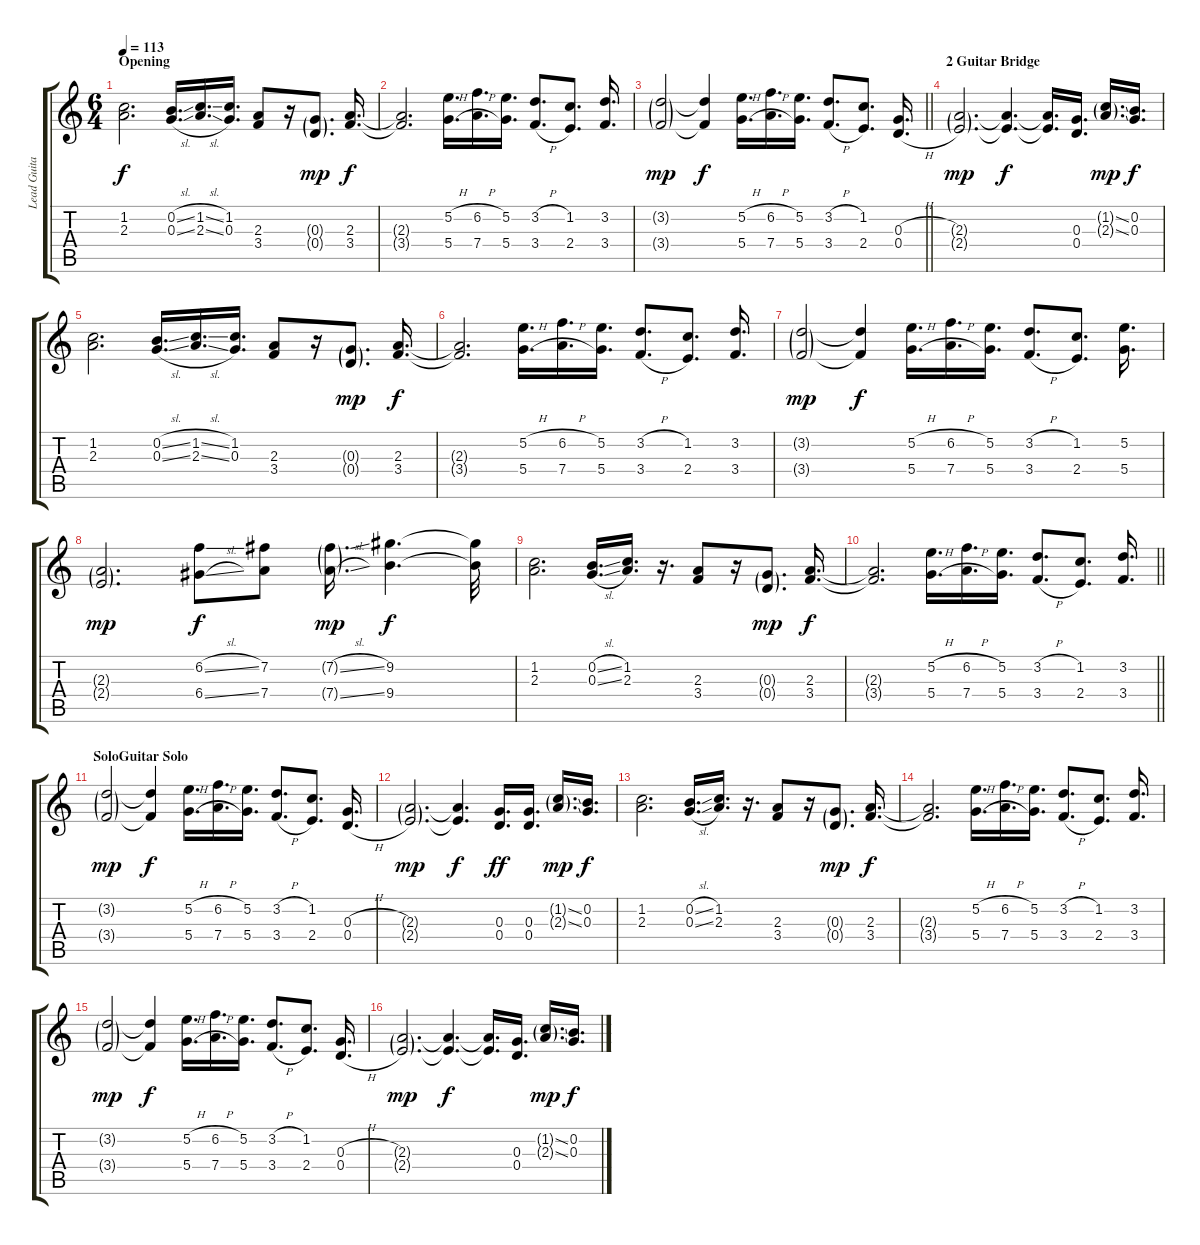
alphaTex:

\track ("Lead Guitar" "Lead Guita") {instrument electricguitarjazz}
\staff {score tabs}
\tuning (E4 B3 G3 D3 A2 E2) {hide}
\ts (6 4)
\section ("" "Opening")
\tempo 113
\clef g2
\ks c
(1.2 2.3).2{d dy f} (0.2{sl} 0.3{sl}).16{d} (1.2{sl} 2.3{sl}).16{d} (1.2 0.3).16{d} (2.3 3.4).8 r.16 (0.3{g} 0.4{g}).8{d dy mp} (2.3 3.4).16{d dy f} |
(2.3{t} 3.4{t}).2{d} (5.2{h} 5.4{h}).16{d} (6.2{h} 7.4{h}).16{d} (5.2 5.4).16{d} (3.2{h} 3.4{h}).8{d} (1.2 2.4).8{d} (3.2 3.4).16{d} |
\barLineRight lightlight
(3.2{g} 3.4{g}).2{dy mp} (3.2{t} 3.4{t}).4{dy f} (5.2{h} 5.4{h}).16{d} (6.2{h} 7.4{h}).16{d} (5.2 5.4).16{d} (3.2{h} 3.4{h}).8{d} (1.2 2.4).8{d} (0.3{h} 0.4{h}).16{d} |
\section ("" "2 Guitar Bridge")
(2.3{g} 2.4{g}).2{d dy mp} (2.3{t} 2.4{t}).4{d dy f} (2.3{t} 2.4{t}).16{d} (0.3 0.4).16{d} (1.2{ss g} 2.3{ss g}).16{d dy mp} (0.2 0.3).16{d dy f} |
(1.2 2.3).2{d} (0.2{sl} 0.3{sl}).16{d} (1.2{sl} 2.3{sl}).16{d} (1.2 0.3).16{d} (2.3 3.4).8 r.16 (0.3{g} 0.4{g}).8{d dy mp} (2.3 3.4).16{d dy f} |
(2.3{t} 3.4{t}).2{d} (5.2{h} 5.4{h}).16{d} (6.2{h} 7.4{h}).16{d} (5.2 5.4).16{d} (3.2{h} 3.4{h}).8{d} (1.2 2.4).8{d} (3.2 3.4).16{d} |
(3.2{g} 3.4{g}).2{dy mp} (3.2{t} 3.4{t}).4{dy f} (5.2{h} 5.4{h}).16{d} (6.2{h} 7.4{h}).16{d} (5.2 5.4).16{d} (3.2{h} 3.4{h}).8{d} (1.2 2.4).8{d} (5.2 5.4).16{d} |
(2.3{g} 2.4{g}).2{d dy mp} (6.2{sl} 6.4{sl}).8{dy f} (7.2 7.4).8 (7.2{sl g} 7.4{sl g}).16{d dy mp} (9.2 9.4).4{d dy f} (9.2{t} 9.4{t}).32 |
(1.2 2.3).2{d} (0.2{sl} 0.3{sl}).16{d} (1.2 2.3).16{d} r.16{d} (2.3 3.4).8 r.16 (0.3{g} 0.4{g}).8{d dy mp} (2.3 3.4).16{d dy f} |
\barLineRight lightlight
(2.3{t} 3.4{t}).2{d} (5.2{h} 5.4{h}).16{d} (6.2{h} 7.4{h}).16{d} (5.2 5.4).16{d} (3.2{h} 3.4{h}).8{d} (1.2 2.4).8{d} (3.2 3.4).16{d} |
\section ("" "SoloGuitar Solo")
(3.2{g} 3.4{g}).2{dy mp} (3.2{t} 3.4{t}).4{dy f} (5.2{h} 5.4{h}).16{d} (6.2{h} 7.4{h}).16{d} (5.2 5.4).16{d} (3.2{h} 3.4{h}).8{d} (1.2 2.4).8{d} (0.3{h} 0.4{h}).16{d} |
(2.3{g} 2.4{g}).2{d dy mp volume 12} (2.3{t} 2.4{t}).4{d dy f} (0.3 0.4).16{d dy ff} (0.3 0.4).16{d} (1.2{ss g} 2.3{ss g}).16{d dy mp} (0.2 0.3).16{d dy f} |
(1.2 2.3).2{d} (0.2{sl} 0.3{sl}).16{d} (1.2 2.3).16{d} r.16{d} (2.3 3.4).8 r.16 (0.3{g} 0.4{g}).8{d dy mp} (2.3 3.4).16{d dy f} |
(2.3{t} 3.4{t}).2{d} (5.2{h} 5.4{h}).16{d} (6.2{h} 7.4{h}).16{d} (5.2 5.4).16{d} (3.2{h} 3.4{h}).8{d} (1.2 2.4).8{d} (3.2 3.4).16{d} |
(3.2{g} 3.4{g}).2{dy mp} (3.2{t} 3.4{t}).4{dy f} (5.2{h} 5.4{h}).16{d} (6.2{h} 7.4{h}).16{d} (5.2 5.4).16{d} (3.2{h} 3.4{h}).8{d} (1.2 2.4).8{d} (0.3{h} 0.4{h}).16{d} |
(2.3{g} 2.4{g}).2{d dy mp} (2.3{t} 2.4{t}).4{d dy f} (2.3{t} 2.4{t}).16{d} (0.3 0.4).16{d} (1.2{ss g} 2.3{ss g}).16{d dy mp} (0.2 0.3).16{d dy f}
